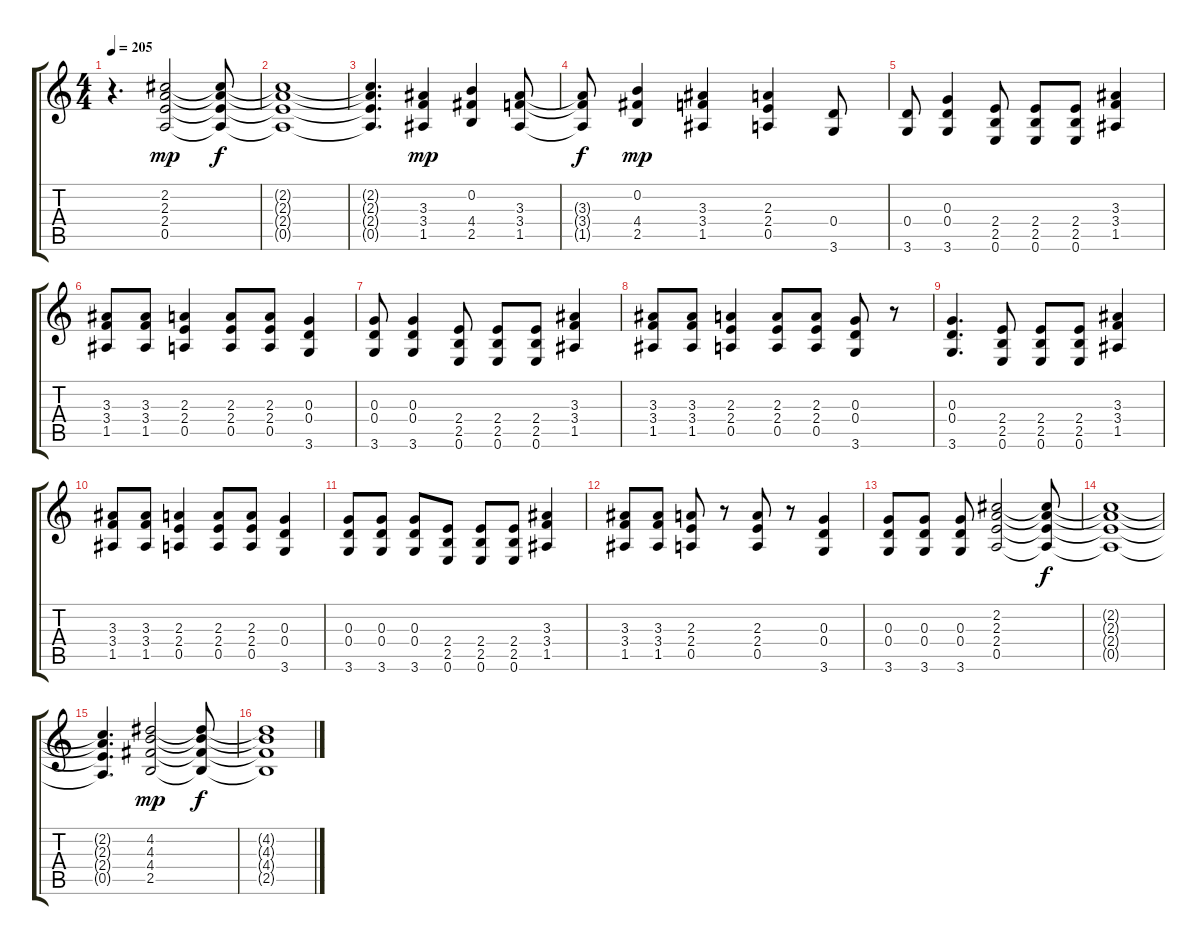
\track "" {instrument distortionguitar}
\staff {score tabs}
\tuning (E4 B3 G3 D3 A2 E2) {hide}
\ts (4 4)
\tempo 205
\clef g2
\ks c
r.4{d dy mp} (2.2 2.3 2.4 0.5).2 (2.2{t} 2.3{t} 2.4{t} 0.5{t}).8{dy f} |
(2.2{t} 2.3{t} 2.4{t} 0.5{t}).1 |
(2.2{t} 2.3{t} 2.4{t} 0.5{t}).4{d} (3.3 3.4 1.5).4{dy mp} (0.2 4.4 2.5).4 (3.3 3.4 1.5).8 |
(3.3{t} 3.4{t} 1.5{t}).8{dy f} (0.2 4.4 2.5).4{dy mp} (3.3 3.4 1.5).4 (2.3 2.4 0.5).4 (0.4 3.6).8 |
(0.4 3.6).8 (0.3 0.4 3.6).4 (2.4 2.5 0.6).8 (2.4 2.5 0.6).8 (2.4 2.5 0.6).8 (3.3 3.4 1.5).4 |
(3.3 3.4 1.5).8 (3.3 3.4 1.5).8 (2.3 2.4 0.5).4 (2.3 2.4 0.5).8 (2.3 2.4 0.5).8 (0.3 0.4 3.6).4 |
(0.3 0.4 3.6).8 (0.3 0.4 3.6).4 (2.4 2.5 0.6).8 (2.4 2.5 0.6).8 (2.4 2.5 0.6).8 (3.3 3.4 1.5).4 |
(3.3 3.4 1.5).8 (3.3 3.4 1.5).8 (2.3 2.4 0.5).4 (2.3 2.4 0.5).8 (2.3 2.4 0.5).8 (0.3 0.4 3.6).8 r.8 |
(0.3 0.4 3.6).4{d} (2.4 2.5 0.6).8 (2.4 2.5 0.6).8 (2.4 2.5 0.6).8 (3.3 3.4 1.5).4 |
(3.3 3.4 1.5).8 (3.3 3.4 1.5).8 (2.3 2.4 0.5).4 (2.3 2.4 0.5).8 (2.3 2.4 0.5).8 (0.3 0.4 3.6).4 |
(0.3 0.4 3.6).8 (0.3 0.4 3.6).8 (0.3 0.4 3.6).8 (2.4 2.5 0.6).8 (2.4 2.5 0.6).8 (2.4 2.5 0.6).8 (3.3 3.4 1.5).4 |
(3.3 3.4 1.5).8 (3.3 3.4 1.5).8 (2.3 2.4 0.5).8 r.8 (2.3 2.4 0.5).8 r.8 (0.3 0.4 3.6).4 |
(0.3 0.4 3.6).8 (0.3 0.4 3.6).8 (0.3 0.4 3.6).8 (2.2 2.3 2.4 0.5).2 (2.2{t} 2.3{t} 2.4{t} 0.5{t}).8{dy f} |
(2.2{t} 2.3{t} 2.4{t} 0.5{t}).1 |
(2.2{t} 2.3{t} 2.4{t} 0.5{t}).4{d} (4.2 4.3 4.4 2.5).2{dy mp} (4.2{t} 4.3{t} 4.4{t} 2.5{t}).8{dy f} |
(4.2{t} 4.3{t} 4.4{t} 2.5{t}).1
